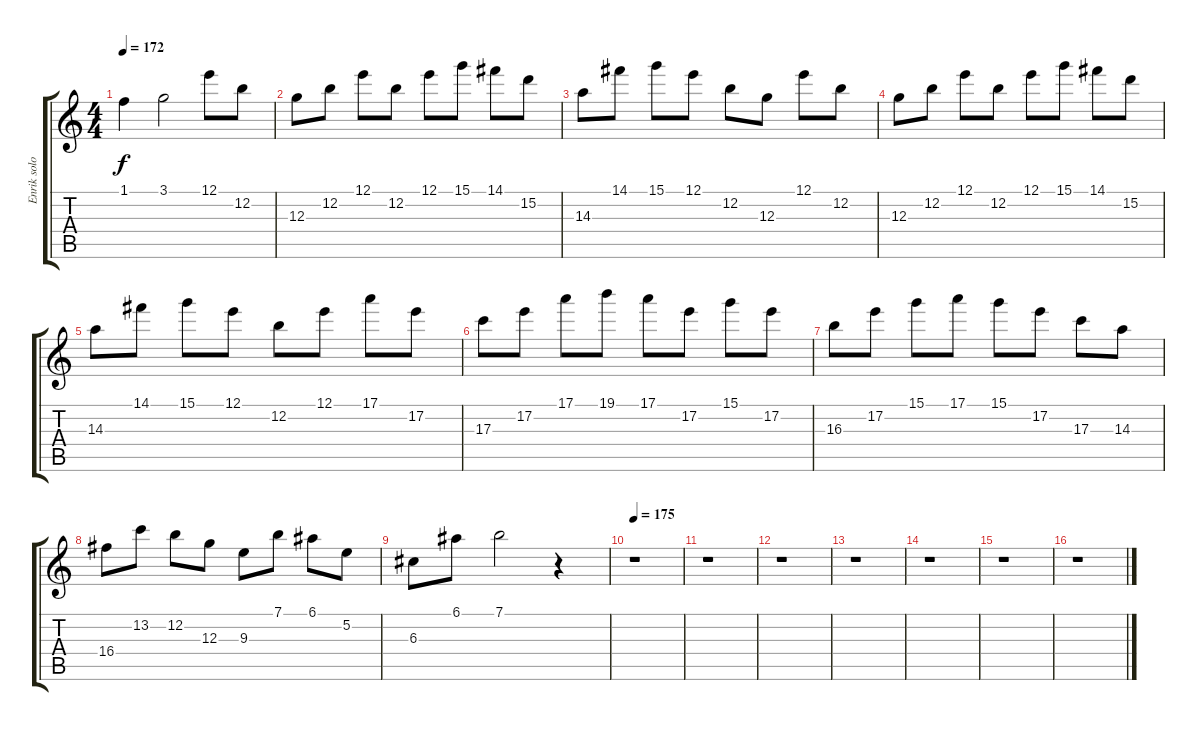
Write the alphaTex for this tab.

\track ("Enrik solo" "Enrik solo") {instrument overdrivenguitar}
\staff {score tabs}
\tuning (E4 B3 G3 D3 A2 E2) {hide}
\ts (4 4)
\tempo 172
\clef g2
\ks c
1.1{t}.4{dy f} 3.1.2 12.1.8 12.2.8 |
12.3.8 12.2.8 12.1.8 12.2.8 12.1.8 15.1.8 14.1.8 15.2.8 |
14.3.8 14.1.8 15.1.8 12.1.8 12.2.8 12.3.8 12.1.8 12.2.8 |
12.3.8 12.2.8 12.1.8 12.2.8 12.1.8 15.1.8 14.1.8 15.2.8 |
14.3.8 14.1.8 15.1.8 12.1.8 12.2.8 12.1.8 17.1.8 17.2.8 |
17.3.8 17.2.8 17.1.8 19.1.8 17.1.8 17.2.8 15.1.8 17.2.8 |
16.3.8 17.2.8 15.1.8 17.1.8 15.1.8 17.2.8 17.3.8 14.3.8 |
16.4.8 13.2.8 12.2.8 12.3.8 9.3.8 7.1.8 6.1.8 5.2.8 |
6.3.8 6.1.8 7.1.2 r.4 |
\tempo 175
r.1 |
r.1 |
r.1 |
r.1 |
r.1 |
r.1 |
r.1
